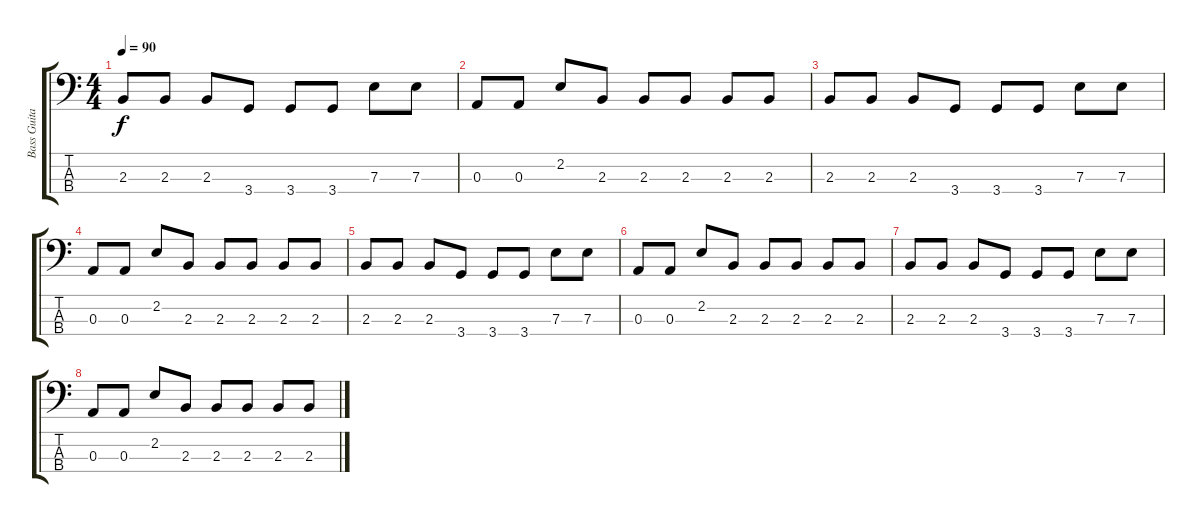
\track ("Bass Guitar" "Bass Guita") {instrument electricbasspick}
\staff {score tabs}
\tuning (G2 D2 A1 E1) {hide}
\ts (4 4)
\tempo 90
\clef f4
\ks c
2.3.8{dy f} 2.3.8 2.3.8 3.4.8 3.4.8 3.4.8 7.3.8 7.3.8 |
0.3.8 0.3.8 2.2.8 2.3.8 2.3.8 2.3.8 2.3.8 2.3.8 |
2.3.8 2.3.8 2.3.8 3.4.8 3.4.8 3.4.8 7.3.8 7.3.8 |
0.3.8 0.3.8 2.2.8 2.3.8 2.3.8 2.3.8 2.3.8 2.3.8 |
2.3.8 2.3.8 2.3.8 3.4.8 3.4.8 3.4.8 7.3.8 7.3.8 |
0.3.8 0.3.8 2.2.8 2.3.8 2.3.8 2.3.8 2.3.8 2.3.8 |
2.3.8 2.3.8 2.3.8 3.4.8 3.4.8 3.4.8 7.3.8 7.3.8 |
0.3.8 0.3.8 2.2.8 2.3.8 2.3.8 2.3.8 2.3.8 2.3.8
